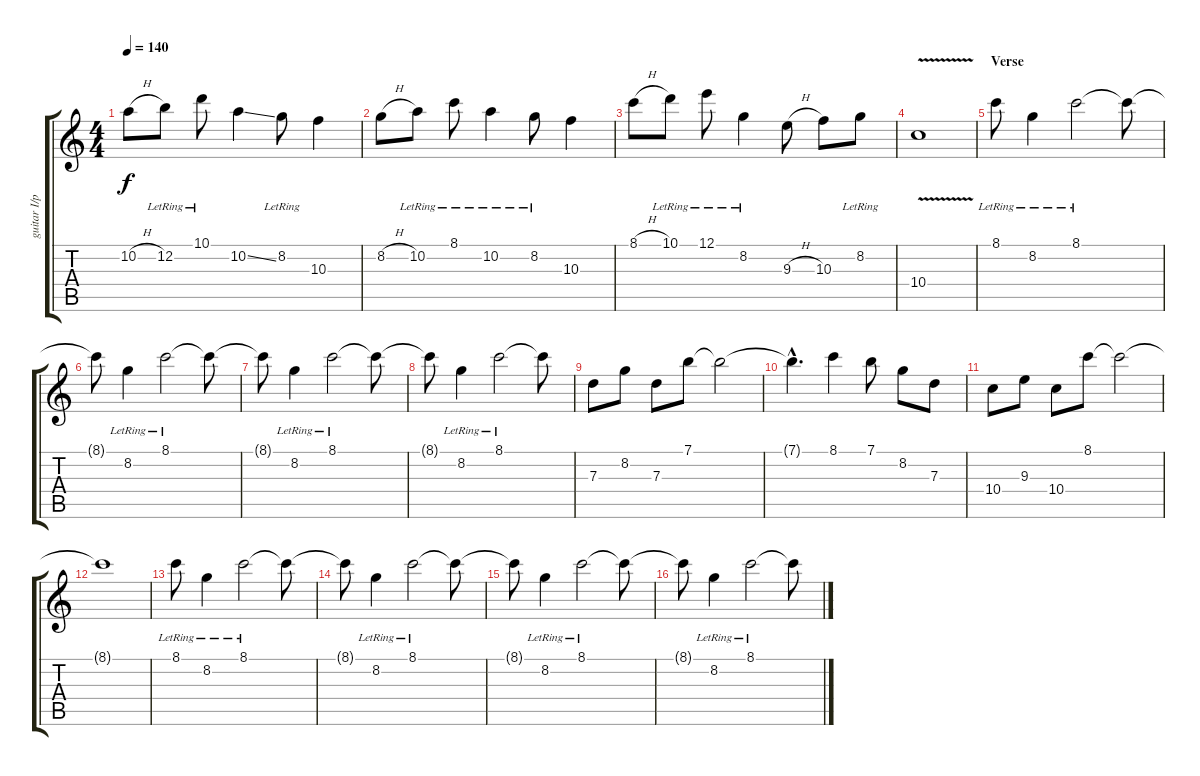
\track ("guitar I/piano" "guitar I/p") {instrument distortionguitar}
\staff {score tabs}
\tuning (E4 B3 G3 D3 A2 E2) {hide}
\ts (4 4)
\tempo 140
\clef g2
\ks c
10.2{h}.8{dy f} 12.2{lr}.8 10.1{lr}.8 10.2{ss}.4 8.2{lr}.8 10.3.4 |
8.2{h}.8 10.2{lr}.8 8.1{lr}.8 10.2{lr}.4 8.2{lr}.8 10.3.4 |
8.1{h}.8 10.1{lr}.8 12.1{lr}.8 8.2{lr}.4 9.3{h}.8 10.3.8 8.2{lr}.8 |
10.4{v}.1 |
\section ("" "Verse")
8.1{lr}.8{volume 14 balance 8 instrument acousticgrandpiano} 8.2{lr}.4 8.1{lr}.2 8.1{t}.8 |
8.1{t}.8 8.2{lr}.4 8.1{lr}.2 8.1{t}.8 |
8.1{t}.8 8.2{lr}.4 8.1{lr}.2 8.1{t}.8 |
8.1{t}.8 8.2{lr}.4 8.1{lr}.2 8.1{t}.8 |
7.3.8 8.2.8 7.3.8 7.1.8 7.1{t}.2 |
7.1{hac t}.4{d} 8.1.4 7.1.8 8.2.8 7.3.8 |
10.4.8 9.3.8 10.4.8 8.1.8 8.1{t}.2 |
8.1{t}.1 |
8.1{lr}.8{volume 14 instrument acousticgrandpiano} 8.2{lr}.4 8.1{lr}.2 8.1{t}.8 |
8.1{t}.8 8.2{lr}.4 8.1{lr}.2 8.1{t}.8 |
8.1{t}.8 8.2{lr}.4 8.1{lr}.2 8.1{t}.8 |
8.1{t}.8 8.2{lr}.4 8.1{lr}.2 8.1{t}.8
